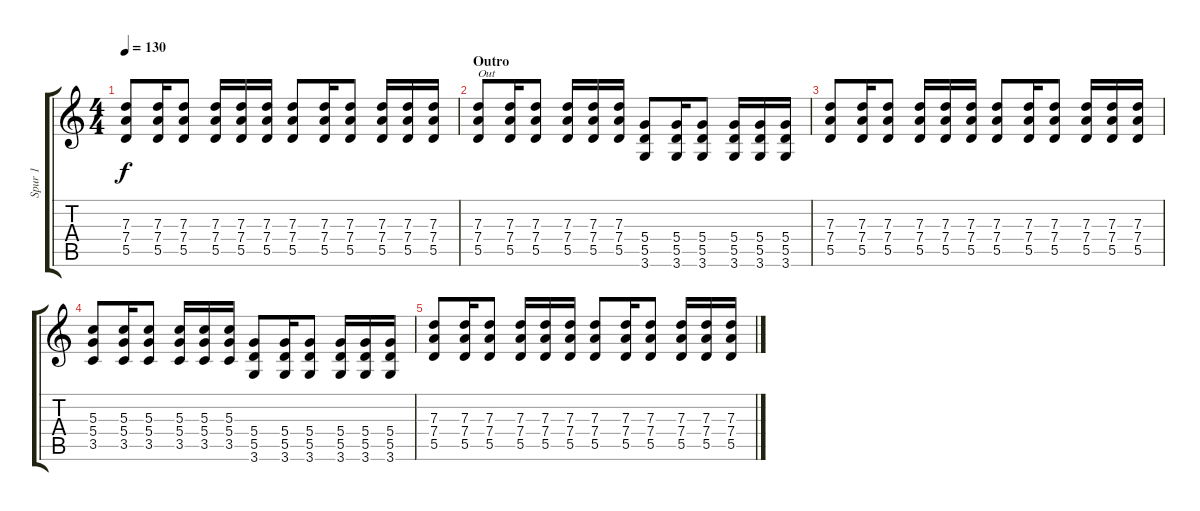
\track ("Spur 1" "Spur 1") {instrument acousticguitarnylon}
\staff {score tabs}
\tuning (E4 B3 G3 D3 A2 E2) {hide}
\ts (4 4)
\tempo 130
\clef g2
\ks c
(7.3 7.4 5.5).8{dy f} (7.3 7.4 5.5).16 (7.3 7.4 5.5).8 (7.3 7.4 5.5).16 (7.3 7.4 5.5).16 (7.3 7.4 5.5).16 (7.3 7.4 5.5).8 (7.3 7.4 5.5).16 (7.3 7.4 5.5).8 (7.3 7.4 5.5).16 (7.3 7.4 5.5).16 (7.3 7.4 5.5).16 |
\section ("" "Outro")
(7.3 7.4 5.5).8{txt "Out" volume 0} (7.3 7.4 5.5).16 (7.3 7.4 5.5).8 (7.3 7.4 5.5).16 (7.3 7.4 5.5).16 (7.3 7.4 5.5).16 (5.4 5.5 3.6).8 (5.4 5.5 3.6).16 (5.4 5.5 3.6).8 (5.4 5.5 3.6).16 (5.4 5.5 3.6).16 (5.4 5.5 3.6).16 |
(7.3 7.4 5.5).8 (7.3 7.4 5.5).16 (7.3 7.4 5.5).8 (7.3 7.4 5.5).16 (7.3 7.4 5.5).16 (7.3 7.4 5.5).16 (7.3 7.4 5.5).8 (7.3 7.4 5.5).16 (7.3 7.4 5.5).8 (7.3 7.4 5.5).16 (7.3 7.4 5.5).16 (7.3 7.4 5.5).16 |
(5.3 5.4 3.5).8 (5.3 5.4 3.5).16 (5.3 5.4 3.5).8 (5.3 5.4 3.5).16 (5.3 5.4 3.5).16 (5.3 5.4 3.5).16 (5.4 5.5 3.6).8 (5.4 5.5 3.6).16 (5.4 5.5 3.6).8 (5.4 5.5 3.6).16 (5.4 5.5 3.6).16 (5.4 5.5 3.6).16 |
(7.3 7.4 5.5).8 (7.3 7.4 5.5).16 (7.3 7.4 5.5).8 (7.3 7.4 5.5).16 (7.3 7.4 5.5).16 (7.3 7.4 5.5).16 (7.3 7.4 5.5).8 (7.3 7.4 5.5).16 (7.3 7.4 5.5).8 (7.3 7.4 5.5).16 (7.3 7.4 5.5).16 (7.3 7.4 5.5).16
